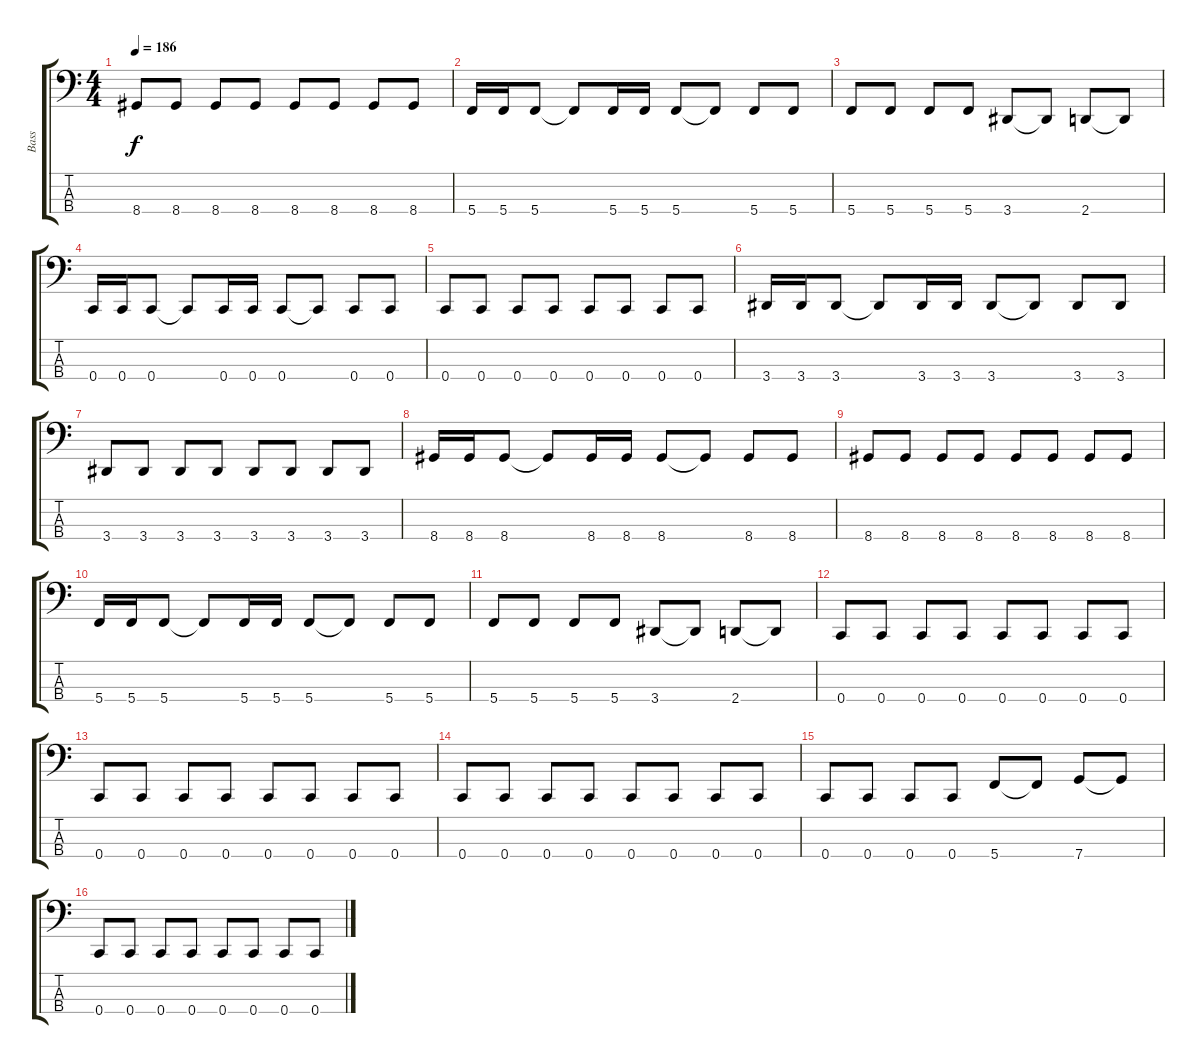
\track ("Bass" "Bass") {instrument electricbasspick bank 255}
\staff {score tabs}
\tuning (F2 C2 G1 C1) {hide}
\ts (4 4)
\tempo 186
\clef f4
\ks c
8.4.8{dy f} 8.4.8 8.4.8 8.4.8 8.4.8 8.4.8 8.4.8 8.4.8 |
5.4.16 5.4.16 5.4.8 5.4{t}.8 5.4.16 5.4.16 5.4.8 5.4{t}.8 5.4.8 5.4.8 |
5.4.8 5.4.8 5.4.8 5.4.8 3.4.8 3.4{t}.8 2.4.8 2.4{t}.8 |
0.4.16 0.4.16 0.4.8 0.4{t}.8 0.4.16 0.4.16 0.4.8 0.4{t}.8 0.4.8 0.4.8 |
0.4.8 0.4.8 0.4.8 0.4.8 0.4.8 0.4.8 0.4.8 0.4.8 |
3.4.16 3.4.16 3.4.8 3.4{t}.8 3.4.16 3.4.16 3.4.8 3.4{t}.8 3.4.8 3.4.8 |
3.4.8 3.4.8 3.4.8 3.4.8 3.4.8 3.4.8 3.4.8 3.4.8 |
8.4.16 8.4.16 8.4.8 8.4{t}.8 8.4.16 8.4.16 8.4.8 8.4{t}.8 8.4.8 8.4.8 |
8.4.8 8.4.8 8.4.8 8.4.8 8.4.8 8.4.8 8.4.8 8.4.8 |
5.4.16 5.4.16 5.4.8 5.4{t}.8 5.4.16 5.4.16 5.4.8 5.4{t}.8 5.4.8 5.4.8 |
5.4.8 5.4.8 5.4.8 5.4.8 3.4.8 3.4{t}.8 2.4.8 2.4{t}.8 |
0.4.8 0.4.8 0.4.8 0.4.8 0.4.8 0.4.8 0.4.8 0.4.8 |
0.4.8 0.4.8 0.4.8 0.4.8 0.4.8 0.4.8 0.4.8 0.4.8 |
0.4.8 0.4.8 0.4.8 0.4.8 0.4.8 0.4.8 0.4.8 0.4.8 |
0.4.8 0.4.8 0.4.8 0.4.8 5.4.8 5.4{t}.8 7.4.8 7.4{t}.8 |
0.4.8 0.4.8 0.4.8 0.4.8 0.4.8 0.4.8 0.4.8 0.4.8
